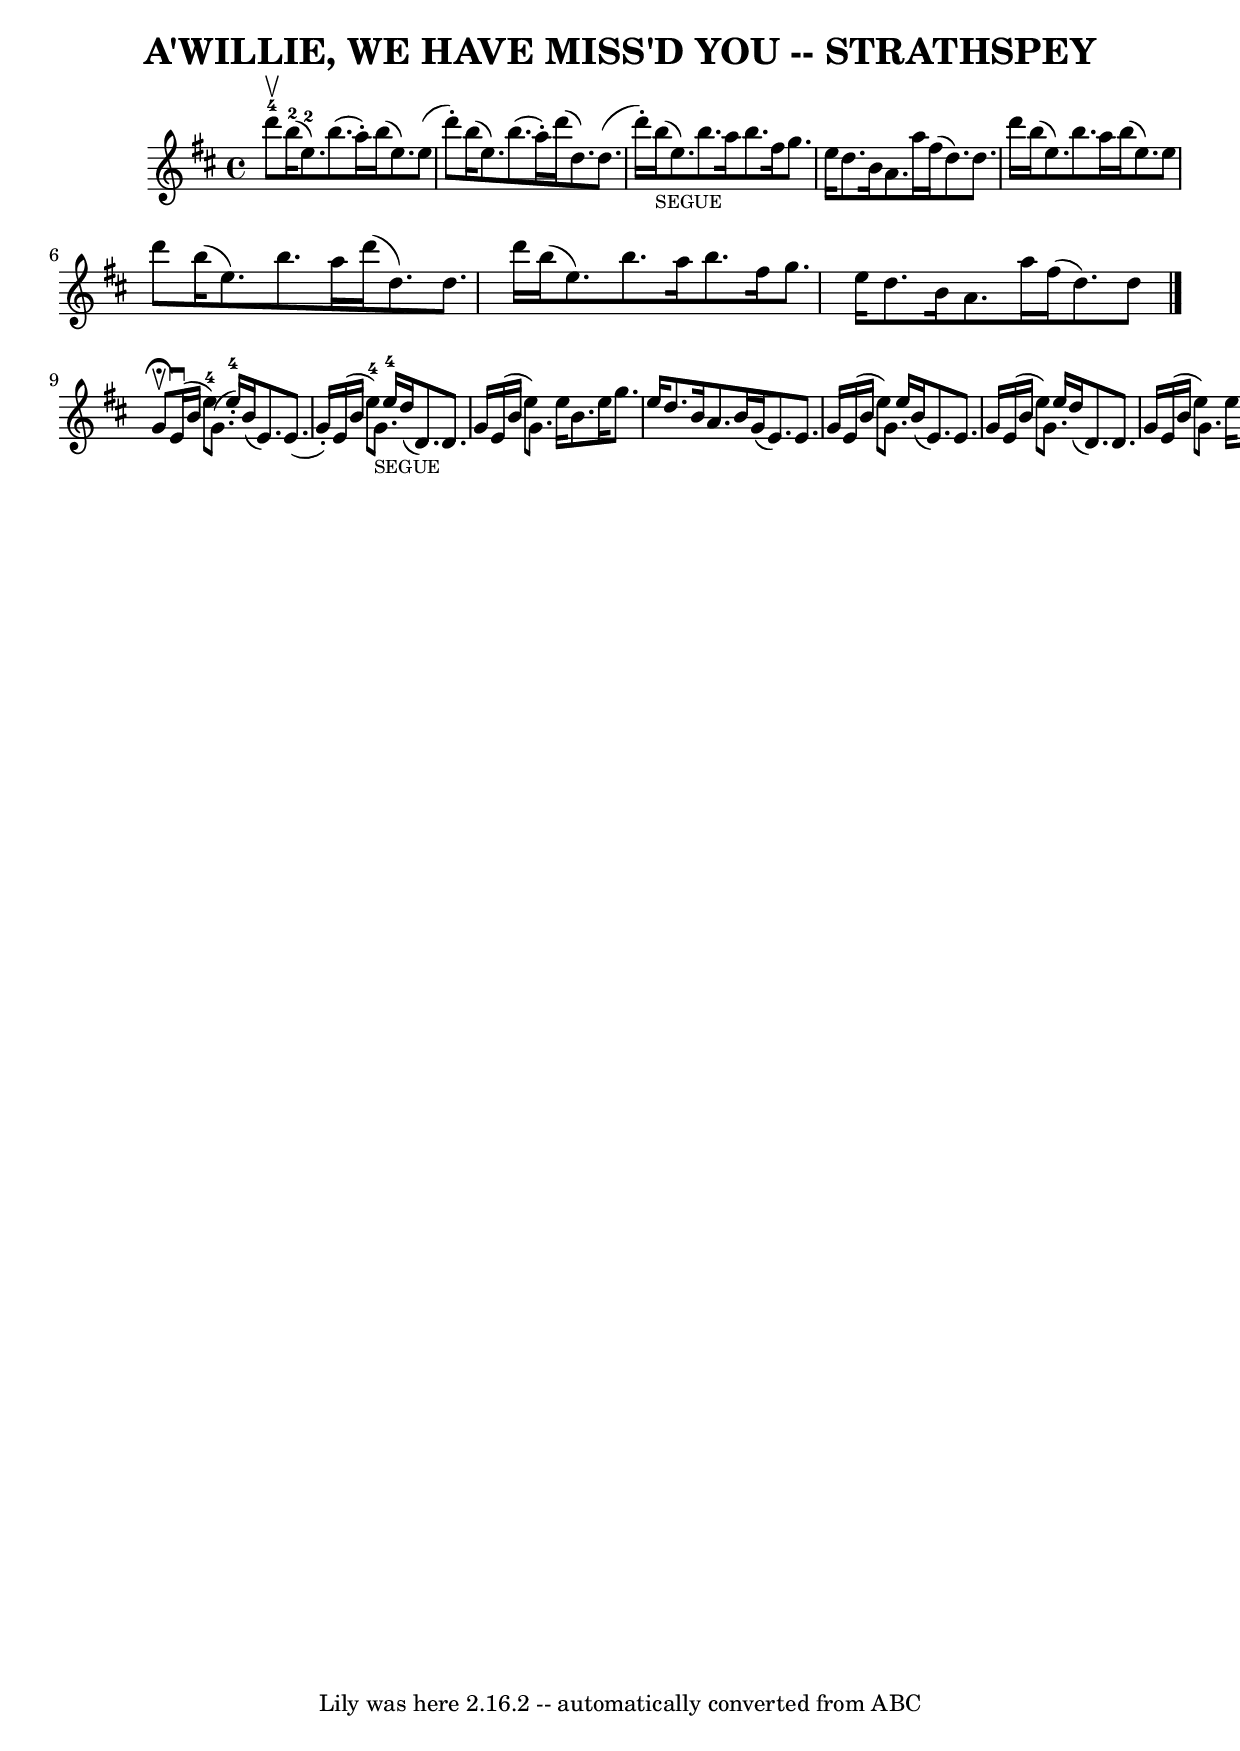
\version "2.16.2"
\include "Mammoth.ily"
\header {
  %% book = "Ryan's Mammoth Collection of Fiddle Tunes"
  composer = ""
  crossRefNumber = "1"
  footnotes = ""
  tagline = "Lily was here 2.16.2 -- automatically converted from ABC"
  title = "A'WILLIE, WE HAVE MISS'D YOU -- STRATHSPEY"

}
voicedefault =  {


  \override Staff.TimeSignature #'style = #'C
  \time 4/4 
  \key e \dorian
 d'''8-4^\upbow   |
  b''16-2(
  e''8.-2) b''8. (a''16 -.) b''16 (e''8.) e''8 (d'''8 -. 
  -)   |
  b''16 (e''8.) b''8. (a''16 -.) d'''16 (d''8.  
  -) d''8. (d'''16 -.)   |
  b''16_\segue(e''8.)   
  b''8. a''16 b''8. fis''16 g''8. e''16    |
  d''8.    
  b'16 a'8. a''16 fis''16 (d''8.) d''8. d'''16    |
  
  b''16 (e''8.) b''8. a''16 b''16 (e''8.) e''8 d'''8    
  |
  b''16 (e''8.) b''8. a''16 d'''16 (d''8.) d''8. 
  d'''16    |
  b''16 (e''8.) b''8. a''16 b''8.    
  fis''16 g''8. e''16    |
  d''8. b'16 a'8. a''16    
  fis''16 (d''8.) d''8    \bar "|." g'8^\fermata^\upbow   |
  
  e'16 (^\downbow b'16 e''8-4) g'8. (e''16-4-.) b'16 (
  e'8.) e'8. (g'16 -.)   |
  e'16 (b'16 e''8-4)     
  g'8._\segue e''16-4 d''16 (d'8.) d'8. g'16    |
  
  e'16 (b'16 e''8) g'8. e''16 b'8. e''16 g''8. e''16    
  |
  d''8. b'16 a'8. b'16 g'16 (e'8.) e'8. g'16    
  |
  e'16 (b'16 e''8) g'8. e''16 b'16 (e'8.)   
  e'8. g'16    |
  e'16 (b'16 e''8) g'8. e''16 d''16 (
  d'8.) d'8. g'16    |
  e'16 (b'16 e''8) g'8.    
  e''16 b'8. e''16 g''8. b''16-2   |
  d'''16-4(
  cis'''16 b''16 a''16) d'''8.-4 a''16-1 fis''16-1(
  d''8.-3) d''8-1   \bar "|."   

}

\score{
  <<

    \context Staff="default"
    {
      \voicedefault 
      
    }

  >>
  \layout {
    
  }
  \midi {
  }

}
